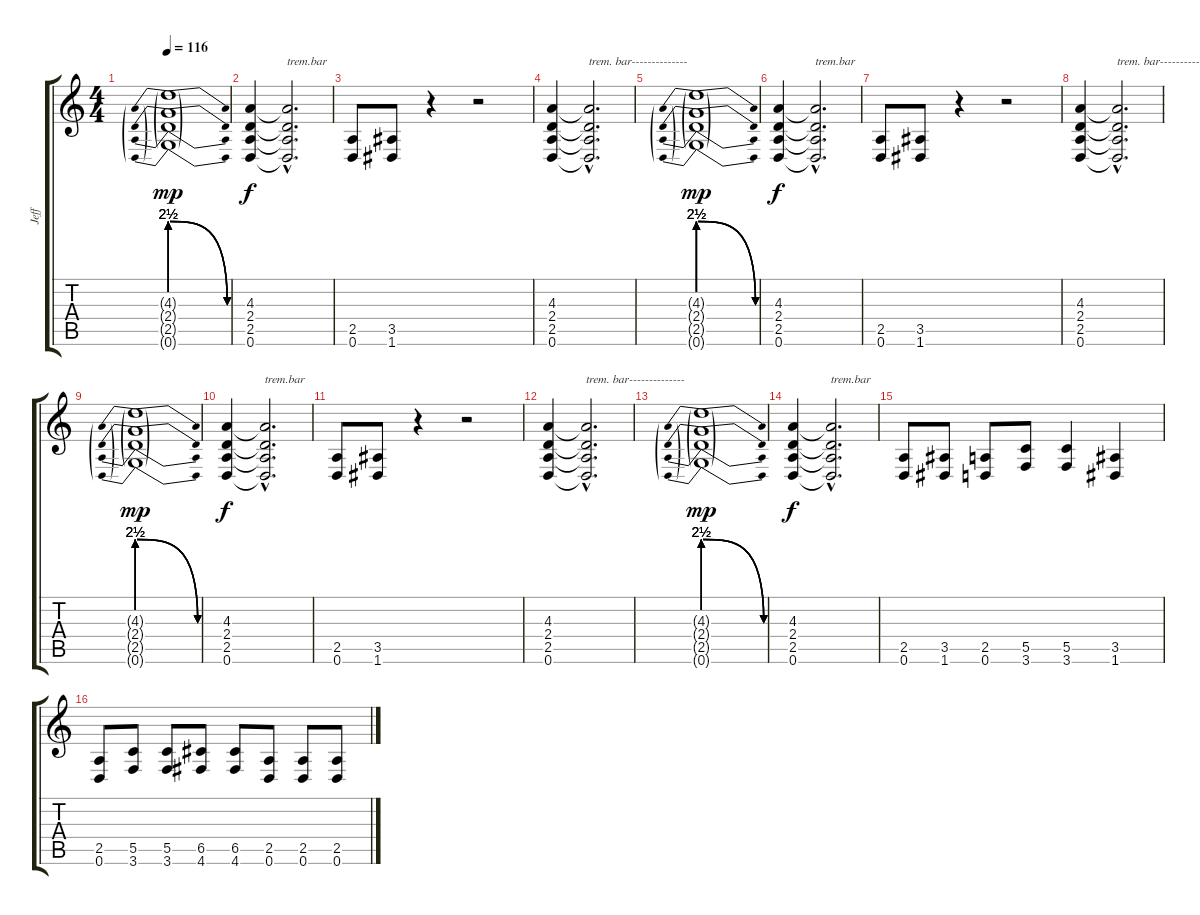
\track ("Jeff" "Jeff") {instrument distortionguitar}
\staff {score tabs}
\tuning (D4 A3 F3 C3 G2 D2) {hide}
\ts (4 4)
\tempo 116
\clef g2
\ks c
(4.3{be (prebendrelease 0 10 60 0) g} 2.4{be (prebendrelease 0 10 60 0) g} 2.5{be (prebendrelease 0 10 60 0) g} 0.6{be (prebendrelease 0 10 60 0) g}).1{dy mp} |
(4.3 2.4 2.5 0.6).4{dy f} (4.3{hac t} 2.4{hac t} 2.5{hac t} 0.6{hac t}).2{d txt "trem.bar"} |
(2.5 0.6).8 (3.5 1.6).8 r.4 r.2 |
(4.3 2.4 2.5 0.6).4 (4.3{hac t} 2.4{hac t} 2.5{hac t} 0.6{hac t}).2{d txt "trem. bar--------------"} |
(4.3{be (prebendrelease 0 10 60 0) g} 2.4{be (prebendrelease 0 10 60 0) g} 2.5{be (prebendrelease 0 10 60 0) g} 0.6{be (prebendrelease 0 10 60 0) g}).1{dy mp} |
(4.3 2.4 2.5 0.6).4{dy f} (4.3{hac t} 2.4{hac t} 2.5{hac t} 0.6{hac t}).2{d txt "trem.bar"} |
(2.5 0.6).8 (3.5 1.6).8 r.4 r.2 |
(4.3 2.4 2.5 0.6).4 (4.3{hac t} 2.4{hac t} 2.5{hac t} 0.6{hac t}).2{d txt "trem. bar--------------"} |
(4.3{be (prebendrelease 0 10 60 0) g} 2.4{be (prebendrelease 0 10 60 0) g} 2.5{be (prebendrelease 0 10 60 0) g} 0.6{be (prebendrelease 0 10 60 0) g}).1{dy mp} |
(4.3 2.4 2.5 0.6).4{dy f} (4.3{hac t} 2.4{hac t} 2.5{hac t} 0.6{hac t}).2{d txt "trem.bar"} |
(2.5 0.6).8 (3.5 1.6).8 r.4 r.2 |
(4.3 2.4 2.5 0.6).4 (4.3{hac t} 2.4{hac t} 2.5{hac t} 0.6{hac t}).2{d txt "trem. bar--------------"} |
(4.3{be (prebendrelease 0 10 60 0) g} 2.4{be (prebendrelease 0 10 60 0) g} 2.5{be (prebendrelease 0 10 60 0) g} 0.6{be (prebendrelease 0 10 60 0) g}).1{dy mp} |
(4.3 2.4 2.5 0.6).4{dy f} (4.3{hac t} 2.4{hac t} 2.5{hac t} 0.6{hac t}).2{d txt "trem.bar"} |
(2.5 0.6).8 (3.5 1.6).8 (2.5 0.6).8 (5.5 3.6).8 (5.5 3.6).4 (3.5 1.6).4 |
(2.5 0.6).8 (5.5 3.6).8 (5.5 3.6).8 (6.5 4.6).8 (6.5 4.6).8 (2.5 0.6).8 (2.5 0.6).8 (2.5 0.6).8
